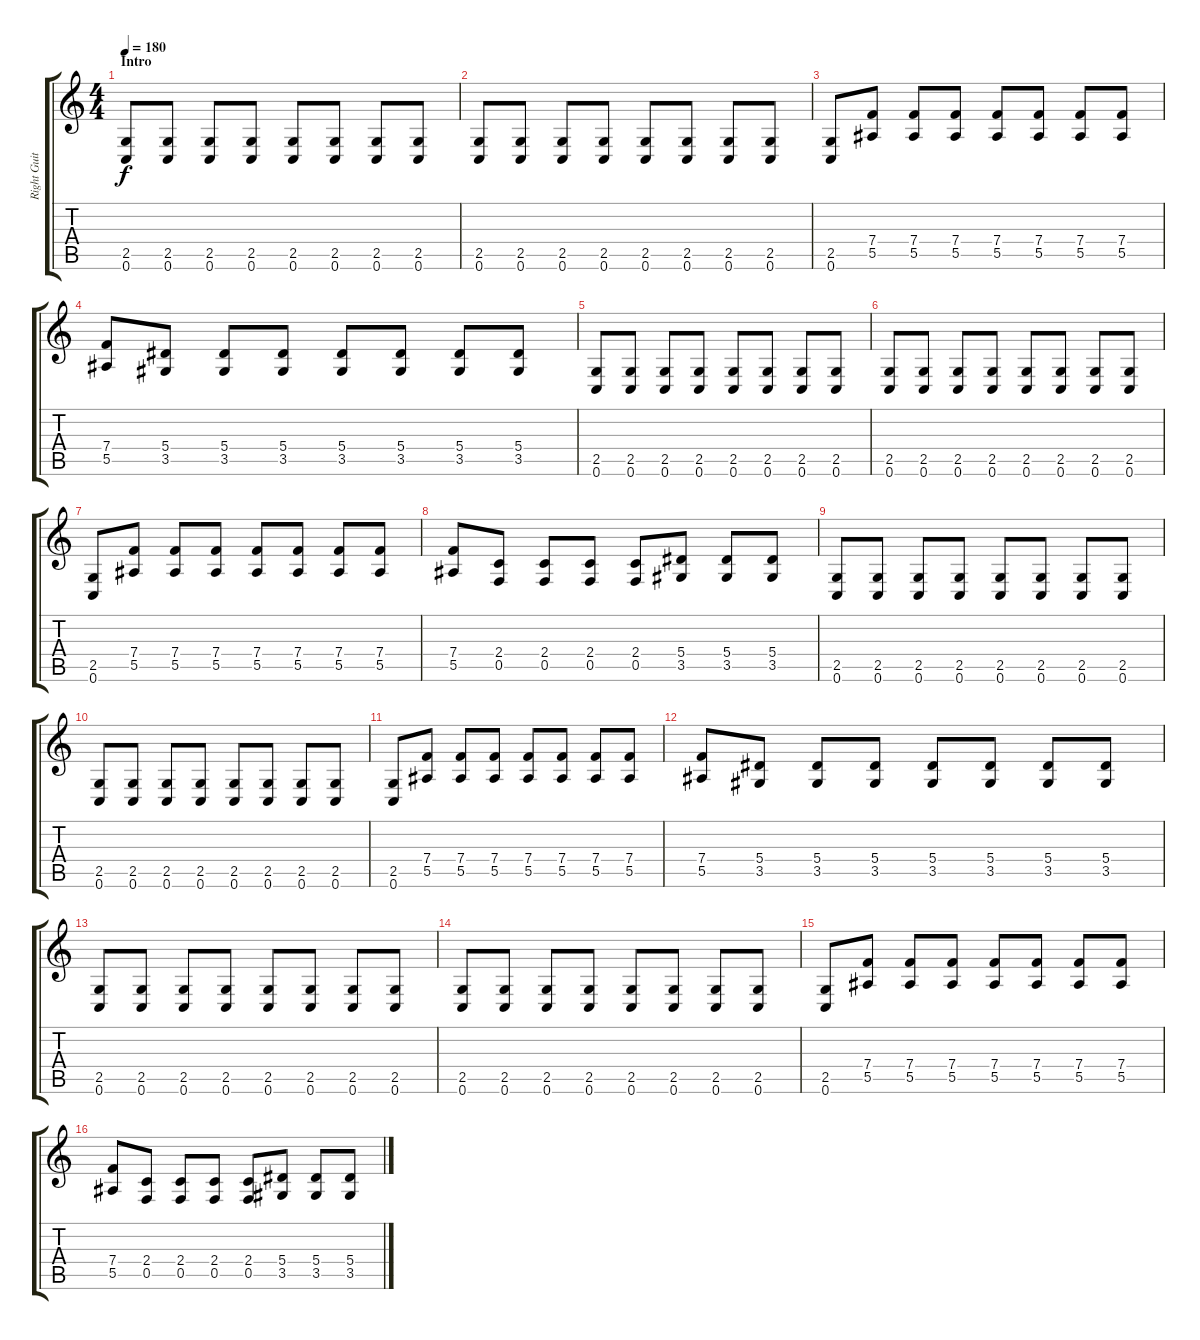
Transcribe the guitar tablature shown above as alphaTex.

\track ("Right Guitar" "Right Guit") {instrument distortionguitar}
\staff {score tabs}
\tuning (C4 G3 Eb3 Bb2 F2 C2) {hide}
\ts (4 4)
\section ("" "Intro")
\tempo 180
\clef g2
\ks c
(2.5 0.6).8{dy f instrument distortionguitar} (2.5 0.6).8 (2.5 0.6).8 (2.5 0.6).8 (2.5 0.6).8 (2.5 0.6).8 (2.5 0.6).8 (2.5 0.6).8 |
(2.5 0.6).8 (2.5 0.6).8 (2.5 0.6).8 (2.5 0.6).8 (2.5 0.6).8 (2.5 0.6).8 (2.5 0.6).8 (2.5 0.6).8 |
(2.5 0.6).8 (7.4 5.5).8 (7.4 5.5).8 (7.4 5.5).8 (7.4 5.5).8 (7.4 5.5).8 (7.4 5.5).8 (7.4 5.5).8 |
(7.4 5.5).8 (5.4 3.5).8 (5.4 3.5).8 (5.4 3.5).8 (5.4 3.5).8 (5.4 3.5).8 (5.4 3.5).8 (5.4 3.5).8 |
(2.5 0.6).8 (2.5 0.6).8 (2.5 0.6).8 (2.5 0.6).8 (2.5 0.6).8 (2.5 0.6).8 (2.5 0.6).8 (2.5 0.6).8 |
(2.5 0.6).8 (2.5 0.6).8 (2.5 0.6).8 (2.5 0.6).8 (2.5 0.6).8 (2.5 0.6).8 (2.5 0.6).8 (2.5 0.6).8 |
(2.5 0.6).8 (7.4 5.5).8 (7.4 5.5).8 (7.4 5.5).8 (7.4 5.5).8 (7.4 5.5).8 (7.4 5.5).8 (7.4 5.5).8 |
(7.4 5.5).8 (2.4 0.5).8 (2.4 0.5).8 (2.4 0.5).8 (2.4 0.5).8 (5.4 3.5).8 (5.4 3.5).8 (5.4 3.5).8 |
(2.5 0.6).8 (2.5 0.6).8 (2.5 0.6).8 (2.5 0.6).8 (2.5 0.6).8 (2.5 0.6).8 (2.5 0.6).8 (2.5 0.6).8 |
(2.5 0.6).8 (2.5 0.6).8 (2.5 0.6).8 (2.5 0.6).8 (2.5 0.6).8 (2.5 0.6).8 (2.5 0.6).8 (2.5 0.6).8 |
(2.5 0.6).8 (7.4 5.5).8 (7.4 5.5).8 (7.4 5.5).8 (7.4 5.5).8 (7.4 5.5).8 (7.4 5.5).8 (7.4 5.5).8 |
(7.4 5.5).8 (5.4 3.5).8 (5.4 3.5).8 (5.4 3.5).8 (5.4 3.5).8 (5.4 3.5).8 (5.4 3.5).8 (5.4 3.5).8 |
(2.5 0.6).8 (2.5 0.6).8 (2.5 0.6).8 (2.5 0.6).8 (2.5 0.6).8 (2.5 0.6).8 (2.5 0.6).8 (2.5 0.6).8 |
(2.5 0.6).8 (2.5 0.6).8 (2.5 0.6).8 (2.5 0.6).8 (2.5 0.6).8 (2.5 0.6).8 (2.5 0.6).8 (2.5 0.6).8 |
(2.5 0.6).8 (7.4 5.5).8 (7.4 5.5).8 (7.4 5.5).8 (7.4 5.5).8 (7.4 5.5).8 (7.4 5.5).8 (7.4 5.5).8 |
(7.4 5.5).8 (2.4 0.5).8 (2.4 0.5).8 (2.4 0.5).8 (2.4 0.5).8 (5.4 3.5).8 (5.4 3.5).8 (5.4 3.5).8
